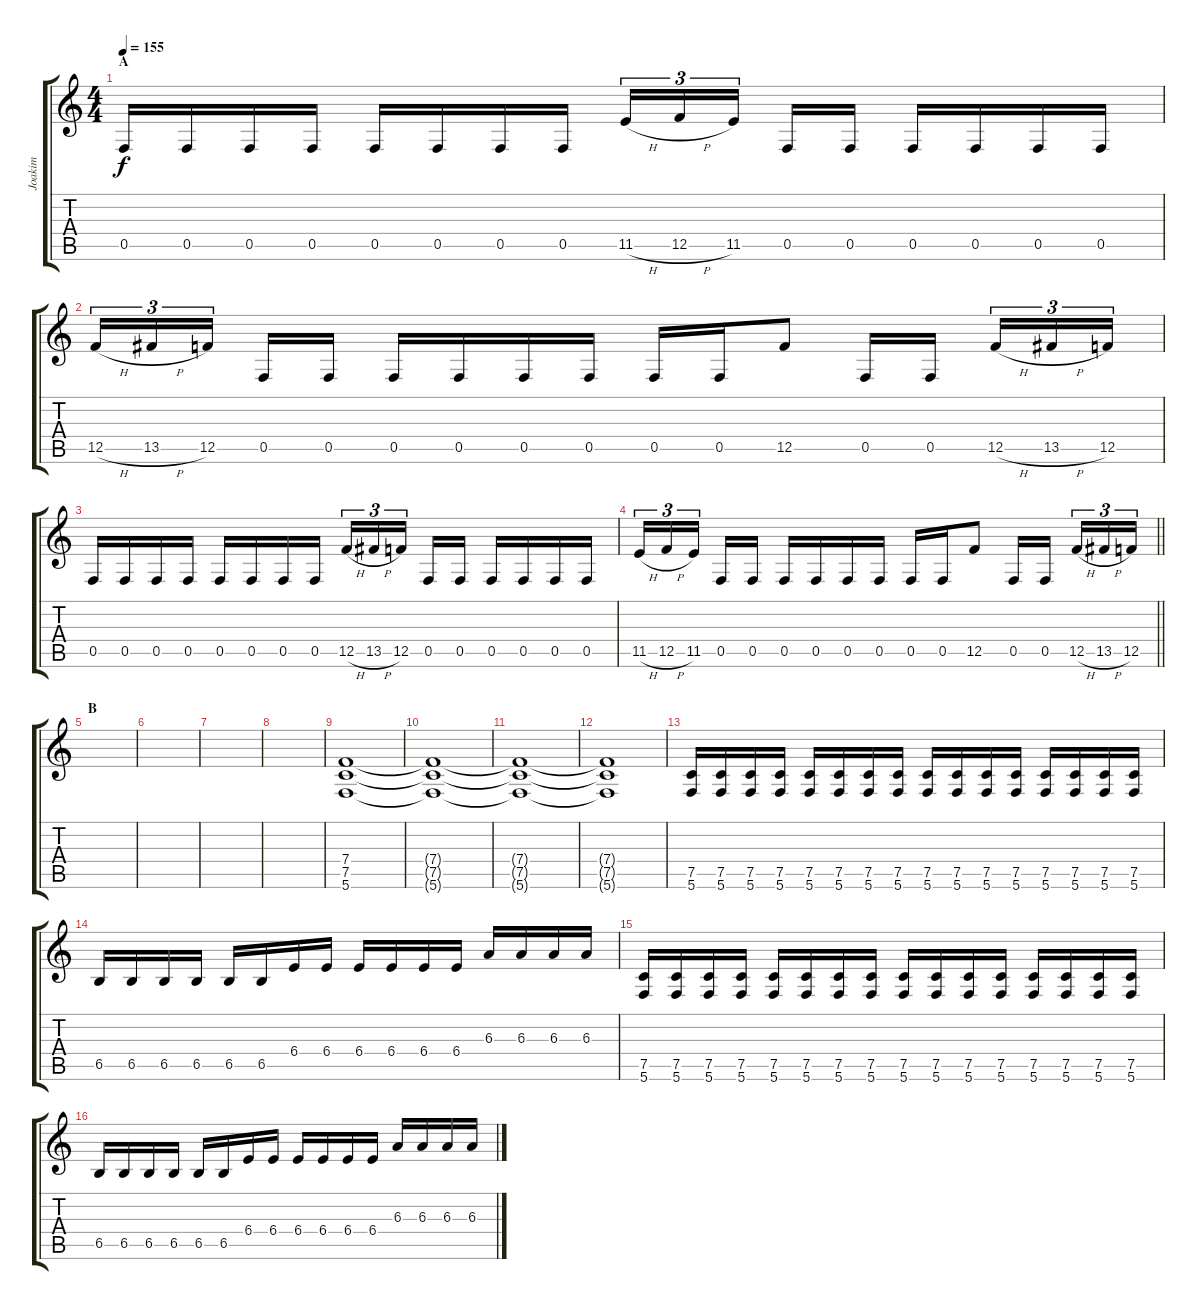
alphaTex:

\track ("Joakim" "Joakim") {instrument distortionguitar}
\staff {score tabs}
\tuning (C4 G3 Eb3 Bb2 F2 C2) {hide}
\ts (4 4)
\section ("" "A")
\tempo 155
\clef g2
\ks c
0.5.16{dy f} 0.5.16 0.5.16 0.5.16 0.5.16 0.5.16 0.5.16 0.5.16 11.5{h}.16{tu (3 2)} 12.5{h}.16{tu (3 2)} 11.5.16{tu (3 2) beam splitsecondary} 0.5.16 0.5.16 0.5.16 0.5.16 0.5.16 0.5.16 |
12.5{h}.16{tu (3 2)} 13.5{h}.16{tu (3 2)} 12.5.16{tu (3 2) beam splitsecondary} 0.5.16 0.5.16 0.5.16 0.5.16 0.5.16 0.5.16 0.5.16 0.5.16 12.5.8 0.5.16 0.5.16{beam splitsecondary} 12.5{h}.16{tu (3 2)} 13.5{h}.16{tu (3 2)} 12.5.16{tu (3 2)} |
0.5.16 0.5.16 0.5.16 0.5.16 0.5.16 0.5.16 0.5.16 0.5.16 12.5{h}.16{tu (3 2)} 13.5{h}.16{tu (3 2)} 12.5.16{tu (3 2) beam splitsecondary} 0.5.16 0.5.16 0.5.16 0.5.16 0.5.16 0.5.16 |
\barLineRight lightlight
11.5{h}.16{tu (3 2)} 12.5{h}.16{tu (3 2)} 11.5.16{tu (3 2) beam splitsecondary} 0.5.16 0.5.16 0.5.16 0.5.16 0.5.16 0.5.16 0.5.16 0.5.16 12.5.8 0.5.16 0.5.16{beam splitsecondary} 12.5{h}.16{tu (3 2)} 13.5{h}.16{tu (3 2)} 12.5.16{tu (3 2)} |
\section ("" "B")
|
|
|
|
(7.4 7.5 5.6).1 |
(7.4{t} 7.5{t} 5.6{t}).1 |
(7.4{t} 7.5{t} 5.6{t}).1 |
(7.4{t} 7.5{t} 5.6{t}).1 |
(7.5 5.6).16 (7.5 5.6).16 (7.5 5.6).16 (7.5 5.6).16 (7.5 5.6).16 (7.5 5.6).16 (7.5 5.6).16 (7.5 5.6).16 (7.5 5.6).16 (7.5 5.6).16 (7.5 5.6).16 (7.5 5.6).16 (7.5 5.6).16 (7.5 5.6).16 (7.5 5.6).16 (7.5 5.6).16 |
6.5.16 6.5.16 6.5.16 6.5.16 6.5.16 6.5.16 6.4.16 6.4.16 6.4.16 6.4.16 6.4.16 6.4.16 6.3.16 6.3.16 6.3.16 6.3.16 |
(7.5 5.6).16 (7.5 5.6).16 (7.5 5.6).16 (7.5 5.6).16 (7.5 5.6).16 (7.5 5.6).16 (7.5 5.6).16 (7.5 5.6).16 (7.5 5.6).16 (7.5 5.6).16 (7.5 5.6).16 (7.5 5.6).16 (7.5 5.6).16 (7.5 5.6).16 (7.5 5.6).16 (7.5 5.6).16 |
6.5.16 6.5.16 6.5.16 6.5.16 6.5.16 6.5.16 6.4.16 6.4.16 6.4.16 6.4.16 6.4.16 6.4.16 6.3.16 6.3.16 6.3.16 6.3.16
